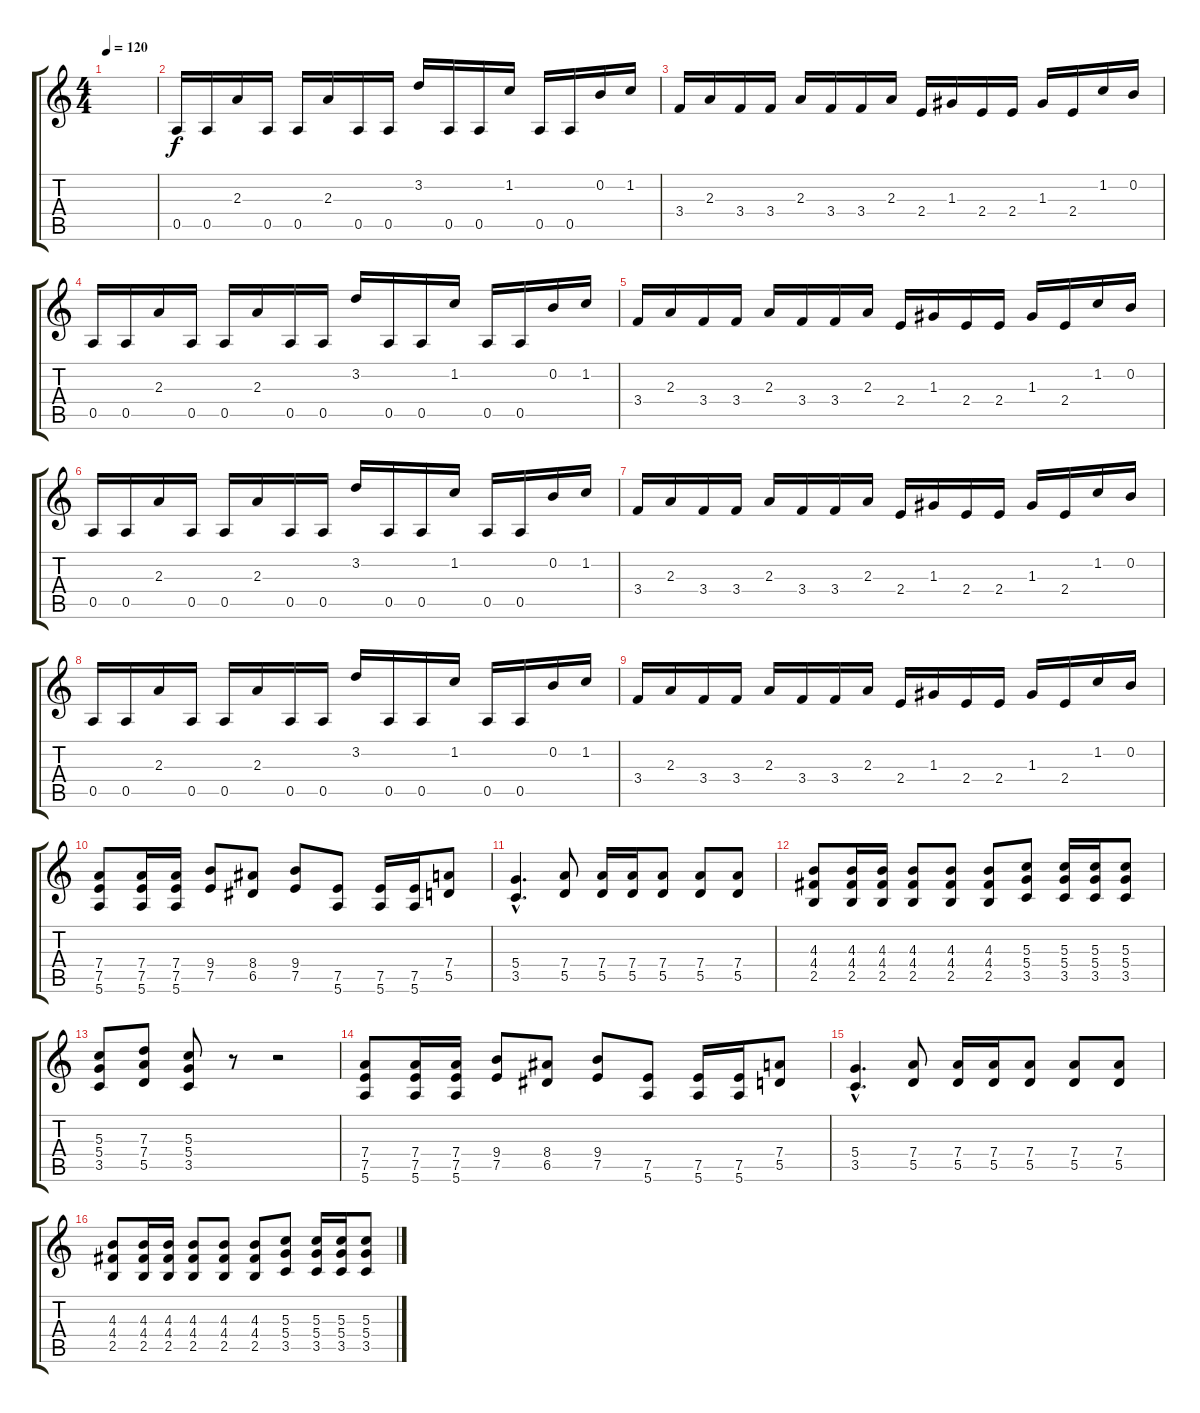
\track "" {instrument distortionguitar}
\staff {score tabs}
\tuning (E4 B3 G3 D3 A2 E2) {hide}
\ts (4 4)
\tempo 120
\clef g2
\ks c
|
0.5.16 0.5.16 2.3.16 0.5.16 0.5.16 2.3.16 0.5.16 0.5.16 3.2.16 0.5.16 0.5.16 1.2.16 0.5.16 0.5.16 0.2.16 1.2.16 |
3.4.16 2.3.16 3.4.16 3.4.16 2.3.16 3.4.16 3.4.16 2.3.16 2.4.16 1.3.16 2.4.16 2.4.16 1.3.16 2.4.16 1.2.16 0.2.16 |
0.5.16 0.5.16 2.3.16 0.5.16 0.5.16 2.3.16 0.5.16 0.5.16 3.2.16 0.5.16 0.5.16 1.2.16 0.5.16 0.5.16 0.2.16 1.2.16 |
3.4.16 2.3.16 3.4.16 3.4.16 2.3.16 3.4.16 3.4.16 2.3.16 2.4.16 1.3.16 2.4.16 2.4.16 1.3.16 2.4.16 1.2.16 0.2.16 |
0.5.16 0.5.16 2.3.16 0.5.16 0.5.16 2.3.16 0.5.16 0.5.16 3.2.16 0.5.16 0.5.16 1.2.16 0.5.16 0.5.16 0.2.16 1.2.16 |
3.4.16 2.3.16 3.4.16 3.4.16 2.3.16 3.4.16 3.4.16 2.3.16 2.4.16 1.3.16 2.4.16 2.4.16 1.3.16 2.4.16 1.2.16 0.2.16 |
0.5.16 0.5.16 2.3.16 0.5.16 0.5.16 2.3.16 0.5.16 0.5.16 3.2.16 0.5.16 0.5.16 1.2.16 0.5.16 0.5.16 0.2.16 1.2.16 |
3.4.16 2.3.16 3.4.16 3.4.16 2.3.16 3.4.16 3.4.16 2.3.16 2.4.16 1.3.16 2.4.16 2.4.16 1.3.16 2.4.16 1.2.16 0.2.16 |
(7.4 7.5 5.6).8 (7.4 7.5 5.6).16 (7.4 7.5 5.6).16 (9.4 7.5).8 (8.4 6.5).8 (9.4 7.5).8 (7.5 5.6).8 (7.5 5.6).16 (7.5 5.6).16 (7.4 5.5).8 |
(5.4{hac} 3.5{hac}).4{d} (7.4 5.5).8 (7.4 5.5).16 (7.4 5.5).16 (7.4 5.5).8 (7.4 5.5).8 (7.4 5.5).8 |
(4.3 4.4 2.5).8 (4.3 4.4 2.5).16 (4.3 4.4 2.5).16 (4.3 4.4 2.5).8 (4.3 4.4 2.5).8 (4.3 4.4 2.5).8 (5.3 5.4 3.5).8 (5.3 5.4 3.5).16 (5.3 5.4 3.5).16 (5.3 5.4 3.5).8 |
(5.3 5.4 3.5).8 (7.3 7.4 5.5).8 (5.3 5.4 3.5).8 r.8 r.2 |
(7.4 7.5 5.6).8 (7.4 7.5 5.6).16 (7.4 7.5 5.6).16 (9.4 7.5).8 (8.4 6.5).8 (9.4 7.5).8 (7.5 5.6).8 (7.5 5.6).16 (7.5 5.6).16 (7.4 5.5).8 |
(5.4{hac} 3.5{hac}).4{d} (7.4 5.5).8 (7.4 5.5).16 (7.4 5.5).16 (7.4 5.5).8 (7.4 5.5).8 (7.4 5.5).8 |
(4.3 4.4 2.5).8 (4.3 4.4 2.5).16 (4.3 4.4 2.5).16 (4.3 4.4 2.5).8 (4.3 4.4 2.5).8 (4.3 4.4 2.5).8 (5.3 5.4 3.5).8 (5.3 5.4 3.5).16 (5.3 5.4 3.5).16 (5.3 5.4 3.5).8
